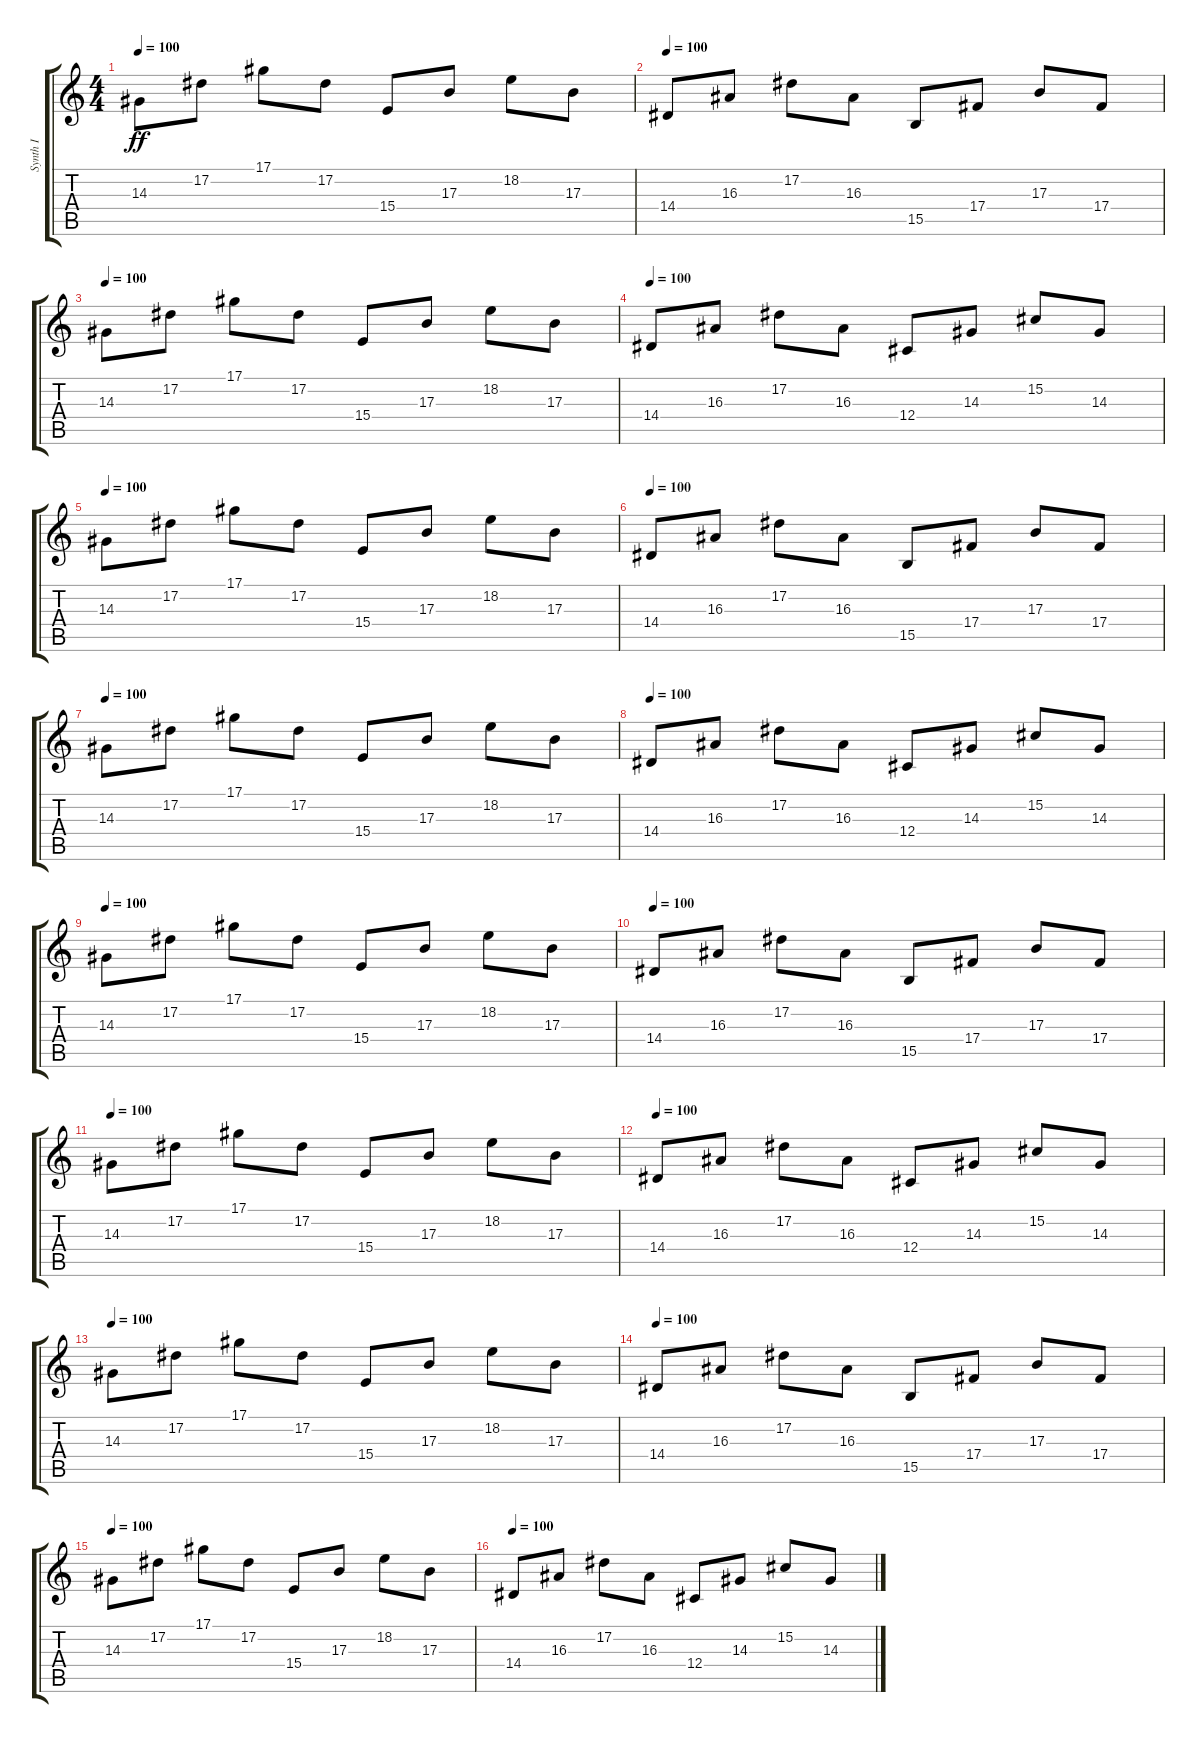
\track ("Synth I" "Synth I") {instrument stringensemble1}
\staff {score tabs}
\tuning (Eb4 Bb3 Gb3 Db3 Ab2 Eb2) {hide}
\ts (4 4)
\tempo 100
\clef g2
\ks c
14.3.8{dy ff instrument synthstrings2} 17.2.8 17.1.8 17.2.8 15.4.8 17.3.8 18.2.8 17.3.8 |
\tempo 100
14.4.8{instrument synthstrings2} 16.3.8 17.2.8 16.3.8 15.5.8 17.4.8 17.3.8 17.4.8 |
\tempo 100
14.3.8{instrument synthstrings2} 17.2.8 17.1.8 17.2.8 15.4.8 17.3.8 18.2.8 17.3.8 |
\tempo 100
14.4.8{instrument synthstrings2} 16.3.8 17.2.8 16.3.8 12.4.8 14.3.8 15.2.8 14.3.8 |
\tempo 100
14.3.8{instrument synthstrings2} 17.2.8 17.1.8 17.2.8 15.4.8 17.3.8 18.2.8 17.3.8 |
\tempo 100
14.4.8{instrument synthstrings2} 16.3.8 17.2.8 16.3.8 15.5.8 17.4.8 17.3.8 17.4.8 |
\tempo 100
14.3.8{instrument synthstrings2} 17.2.8 17.1.8 17.2.8 15.4.8 17.3.8 18.2.8 17.3.8 |
\tempo 100
14.4.8{instrument synthstrings2} 16.3.8 17.2.8 16.3.8 12.4.8 14.3.8 15.2.8 14.3.8 |
\tempo 100
14.3.8{instrument synthstrings2} 17.2.8 17.1.8 17.2.8 15.4.8 17.3.8 18.2.8 17.3.8 |
\tempo 100
14.4.8{instrument synthstrings2} 16.3.8 17.2.8 16.3.8 15.5.8 17.4.8 17.3.8 17.4.8 |
\tempo 100
14.3.8{instrument synthstrings2} 17.2.8 17.1.8 17.2.8 15.4.8 17.3.8 18.2.8 17.3.8 |
\tempo 100
14.4.8{instrument synthstrings2} 16.3.8 17.2.8 16.3.8 12.4.8 14.3.8 15.2.8 14.3.8 |
\tempo 100
14.3.8{instrument synthstrings2} 17.2.8 17.1.8 17.2.8 15.4.8 17.3.8 18.2.8 17.3.8 |
\tempo 100
14.4.8{instrument synthstrings2} 16.3.8 17.2.8 16.3.8 15.5.8 17.4.8 17.3.8 17.4.8 |
\tempo 100
14.3.8{instrument synthstrings2} 17.2.8 17.1.8 17.2.8 15.4.8 17.3.8 18.2.8 17.3.8 |
\tempo 100
14.4.8{instrument synthstrings2} 16.3.8 17.2.8 16.3.8 12.4.8 14.3.8 15.2.8 14.3.8
